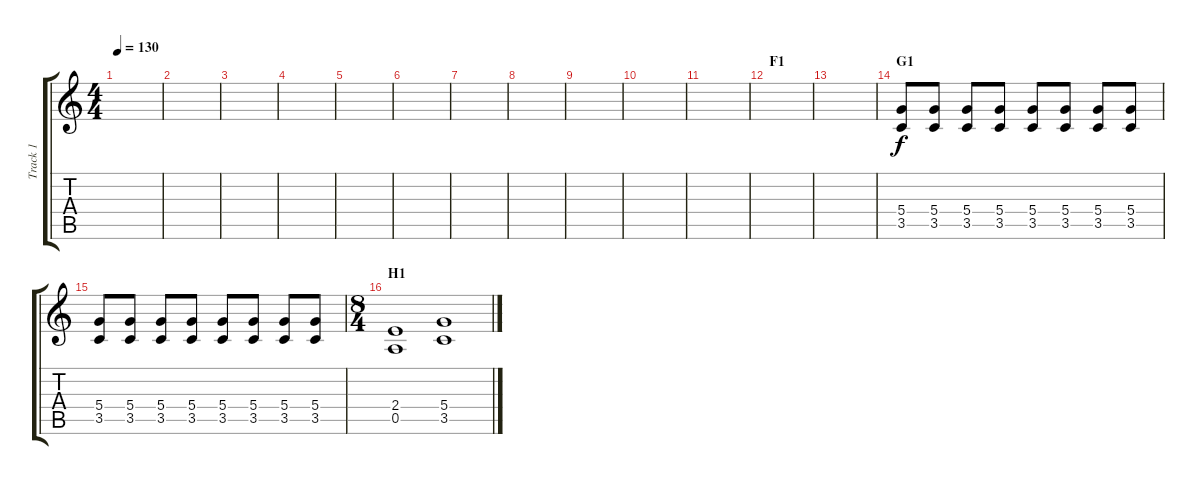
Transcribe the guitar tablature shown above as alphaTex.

\track ("Track 1" "Track 1") {instrument distortionguitar}
\staff {score tabs}
\tuning (E4 B3 G3 D3 A2 E2) {hide}
\ts (4 4)
\tempo 130
\clef g2
\ks c
|
|
|
|
|
|
|
|
|
|
|
\section ("" "F1")
|
|
\section ("" "G1")
(5.4 3.5).8 (5.4 3.5).8 (5.4 3.5).8 (5.4 3.5).8 (5.4 3.5).8 (5.4 3.5).8 (5.4 3.5).8 (5.4 3.5).8 |
(5.4 3.5).8 (5.4 3.5).8 (5.4 3.5).8 (5.4 3.5).8 (5.4 3.5).8 (5.4 3.5).8 (5.4 3.5).8 (5.4 3.5).8 |
\ts (8 4)
\section ("" "H1")
(2.4 0.5).1 (5.4 3.5).1
